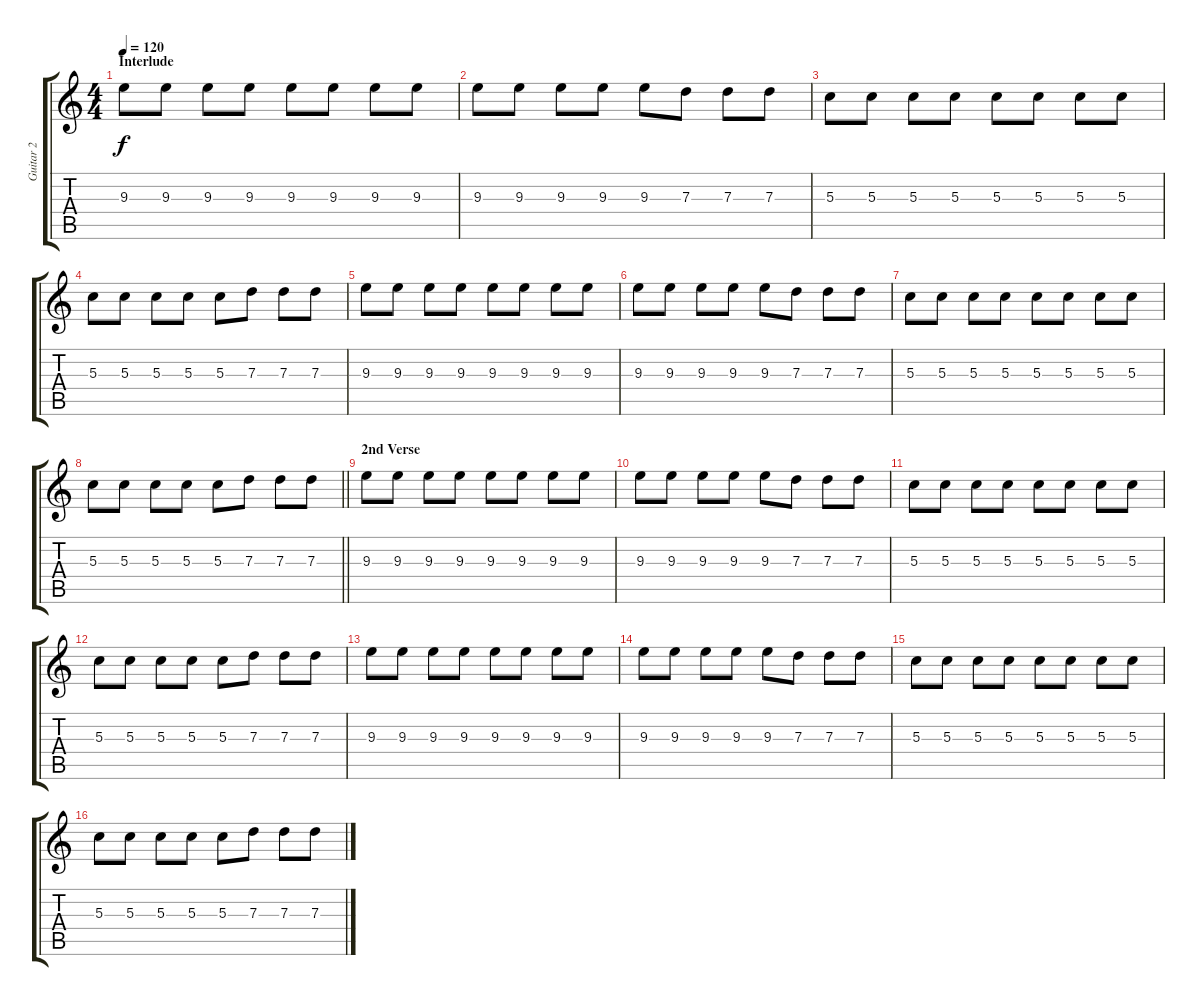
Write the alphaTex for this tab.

\track ("Guitar 2" "Guitar 2") {instrument distortionguitar}
\staff {score tabs}
\tuning (E4 B3 G3 D3 A2 E2) {hide}
\ts (4 4)
\section ("" "Interlude")
\tempo 120
\clef g2
\ks c
9.3.8{dy f volume 11} 9.3.8 9.3.8 9.3.8 9.3.8 9.3.8 9.3.8 9.3.8 |
9.3.8 9.3.8 9.3.8 9.3.8 9.3.8 7.3.8 7.3.8 7.3.8 |
5.3.8 5.3.8 5.3.8 5.3.8 5.3.8 5.3.8 5.3.8 5.3.8 |
5.3.8 5.3.8 5.3.8 5.3.8 5.3.8 7.3.8 7.3.8 7.3.8 |
9.3.8 9.3.8 9.3.8 9.3.8 9.3.8 9.3.8 9.3.8 9.3.8 |
9.3.8 9.3.8 9.3.8 9.3.8 9.3.8 7.3.8 7.3.8 7.3.8 |
5.3.8 5.3.8 5.3.8 5.3.8 5.3.8 5.3.8 5.3.8 5.3.8 |
\barLineRight lightlight
5.3.8 5.3.8 5.3.8 5.3.8 5.3.8 7.3.8 7.3.8 7.3.8 |
\section ("" "2nd Verse")
9.3.8{volume 7} 9.3.8 9.3.8 9.3.8 9.3.8 9.3.8 9.3.8 9.3.8 |
9.3.8 9.3.8 9.3.8 9.3.8 9.3.8 7.3.8 7.3.8 7.3.8 |
5.3.8 5.3.8 5.3.8 5.3.8 5.3.8 5.3.8 5.3.8 5.3.8 |
5.3.8 5.3.8 5.3.8 5.3.8 5.3.8 7.3.8 7.3.8 7.3.8 |
9.3.8 9.3.8 9.3.8 9.3.8 9.3.8 9.3.8 9.3.8 9.3.8 |
9.3.8 9.3.8 9.3.8 9.3.8 9.3.8 7.3.8 7.3.8 7.3.8 |
5.3.8 5.3.8 5.3.8 5.3.8 5.3.8 5.3.8 5.3.8 5.3.8 |
5.3.8 5.3.8 5.3.8 5.3.8 5.3.8 7.3.8 7.3.8 7.3.8
